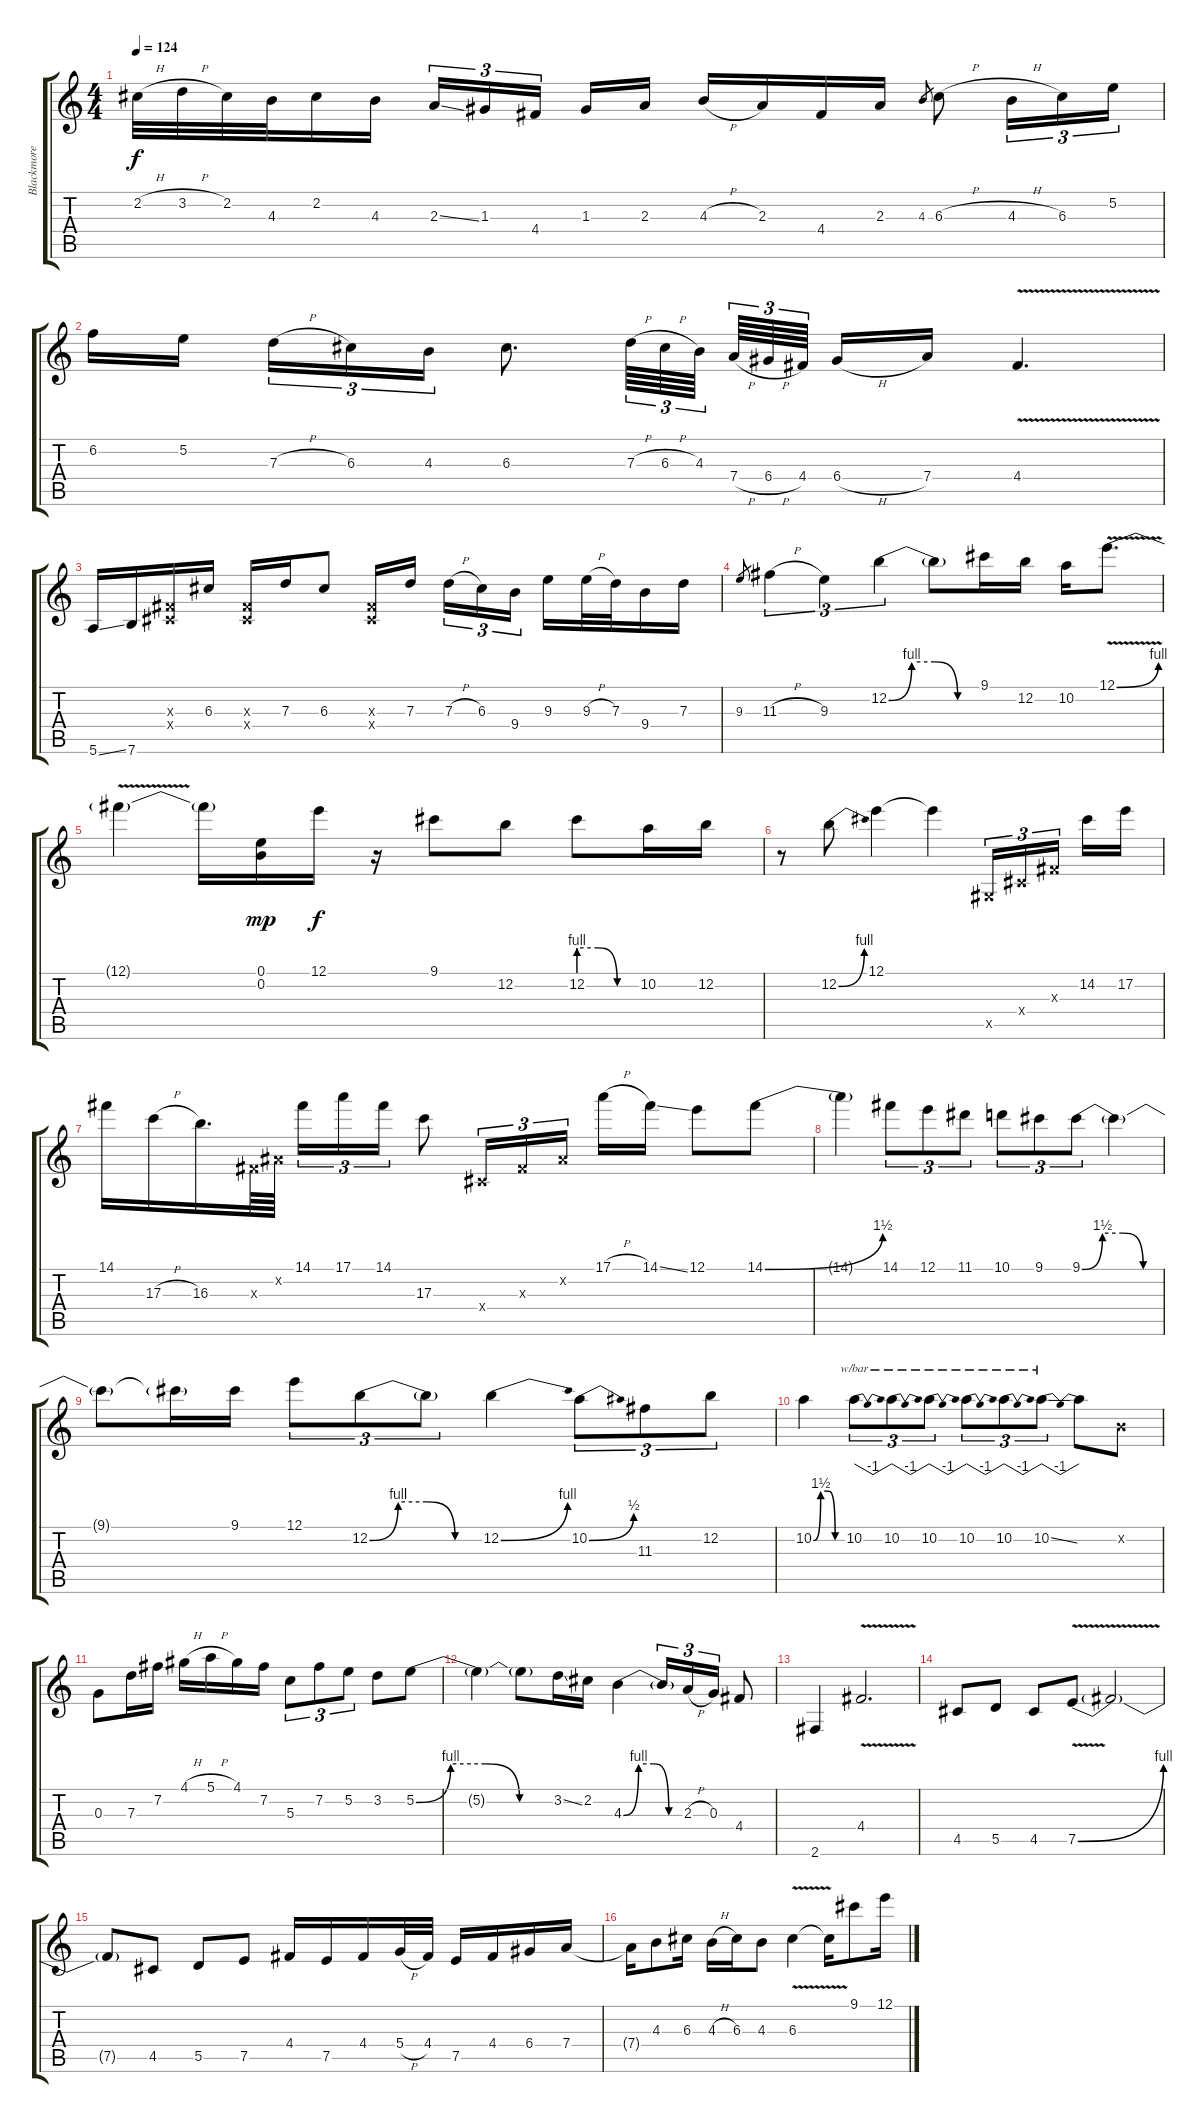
\track ("Blackmore" "Blackmore") {instrument overdrivenguitar}
\staff {score tabs}
\tuning (E4 B3 G3 D3 A2 E2) {hide}
\ts (4 4)
\tempo 124
\clef g2
\ks c
2.2{h}.32{dy f} 3.2{h}.32 2.2.32 4.3.32 2.2.16 4.3.16 2.3{ss}.16{tu (3 2)} 1.3.16{tu (3 2)} 4.4.16{tu (3 2) beam splitsecondary} 1.3.16 2.3.16 4.3{h}.16 2.3.16 4.4.16 2.3.16 4.3.8{gr} 6.3{h}.8 4.3{h}.16{tu (3 2)} 6.3.16{tu (3 2)} 5.2.16{tu (3 2)} |
6.2.16 5.2.16{beam splitsecondary} 7.3{h}.16{tu (3 2)} 6.3.16{tu (3 2)} 4.3.16{tu (3 2)} 6.3.8{d} 7.3{h}.64{tu (3 2)} 6.3{h}.64{tu (3 2)} 4.3.64{tu (3 2) beam splitsecondary} 7.4{h}.64{tu (3 2)} 6.4{h}.64{tu (3 2)} 4.4.64{tu (3 2)} 6.4{h}.16 7.4.16 4.4{v}.4{d} |
5.6{ss}.16 7.6.16 (-1.3{x} -1.4{x}).16 6.3.16 (-1.3{x} -1.4{x}).16 7.3.16 6.3.8 (-1.3{x} -1.4{x}).16 7.3.16{beam splitsecondary} 7.3{h}.16{tu (3 2)} 6.3.16{tu (3 2)} 9.4.16{tu (3 2)} 9.3.16 9.3{h}.32 7.3.32 9.4.16 7.3.16 |
9.3.8{gr} 11.3{h}.4{tu (3 2)} 9.3.4{tu (3 2)} 12.2{be (custom 0 0 15 4 30 4 45 0 60 0)}.4{tu (3 2)} 12.2{t}.8 9.1.16 12.2.16 10.2.16 12.1{be (bend 0 0 60 4) v}.8{d} |
12.1{t}.4 12.1{t}.16 (0.1 0.2).16{dy mp} 12.1.16{dy f} r.16 9.1.8 12.2.8 12.2{be (custom 0 4 20 4 40 0 60 0)}.8 10.2.16 12.2.16 |
r.8 12.2{be (bend 0 0 60 4)}.8 12.1.4 12.1{t}.4 -1.5{x}.16{tu (3 2)} -1.4{x}.16{tu (3 2)} -1.3{x}.16{tu (3 2) beam splitsecondary} 14.2.16 17.2.16 |
14.1.16 17.3{h}.16 16.3.16{d} -1.3{x}.64 -1.2{x}.64 14.1.16{tu (3 2)} 17.1.16{tu (3 2)} 14.1.16{tu (3 2)} 17.3.8 -1.4{x}.16{tu (3 2)} -1.3{x}.16{tu (3 2)} -1.2{x}.16{tu (3 2) beam splitsecondary} 17.1{h}.16 14.1{ss}.16 12.1.8 14.1{be (bend 0 0 60 6)}.8 |
14.1{t}.4 14.1.8{tu (3 2)} 12.1.8{tu (3 2)} 11.1.8{tu (3 2)} 10.1.8{tu (3 2)} 9.1.8{tu (3 2)} 9.1{be (custom 0 0 15 6 30 6 45 0 60 0)}.8{tu (3 2)} 9.1{t}.4 |
9.1{t}.8 9.1{t}.16 9.1.16 12.1.8{tu (3 2)} 12.2{be (custom 0 0 15 4 30 4 45 0 60 0)}.8{tu (3 2)} 12.2{t}.8{tu (3 2)} 12.2{be (bend 0 0 60 4)}.4 10.2{be (bend 0 0 60 2)}.8{tu (3 2)} 11.3.8{tu (3 2)} 12.2.8{tu (3 2)} |
10.2{be (custom 0 0 15 6 30 6 45 0 60 0)}.4 10.2.8{tu (3 2) tbe (dip default 0 0 30 -4 60 0)} 10.2.8{tu (3 2) tbe (dip default 0 0 30 -4 60 0)} 10.2.8{tu (3 2) tbe (dip default 0 0 30 -4 60 0)} 10.2.8{tu (3 2) tbe (dip default 0 0 30 -4 60 0)} 10.2.8{tu (3 2) tbe (dip default 0 0 30 -4 60 0)} 10.2{ss}.8{tu (3 2) tbe (dip default 0 0 30 -4 60 0)} 10.2{t}.8 0.2{x}.8 |
0.3.8 7.3.16 7.2.16 4.1{h}.16 5.1{h}.16 4.1.16 7.2.16 5.3.8{tu (3 2)} 7.2.8{tu (3 2)} 5.2.8{tu (3 2)} 3.2.8 5.2{be (custom 0 0 15 4 30 4 45 0 60 0)}.8 |
5.2{t}.4 5.2{t}.8 3.2{ss}.16 2.2.16 4.3{be (custom 0 0 15 4 30 4 45 0 60 0)}.4 4.3{t}.16{tu (3 2)} 2.3{h}.16{tu (3 2)} 0.3.16{tu (3 2)} 4.4.8 |
2.6.4 4.4{v}.2{d} |
4.5.8 5.5.8 4.5.8 7.5{be (bend 0 0 60 4) v}.8 7.5{t}.2 |
7.5{t}.8 4.5.8 5.5.8 7.5.8 4.4.16 7.5.16 4.4.16 5.4{h}.32 4.4.32 7.5.16 4.4.16 6.4.16 7.4.16 |
7.4{t}.16 4.3.8 6.3.16 4.3{h}.16 6.3.16 4.3.8 6.3{v}.4 6.3{t}.16 9.1.8 12.1.16
